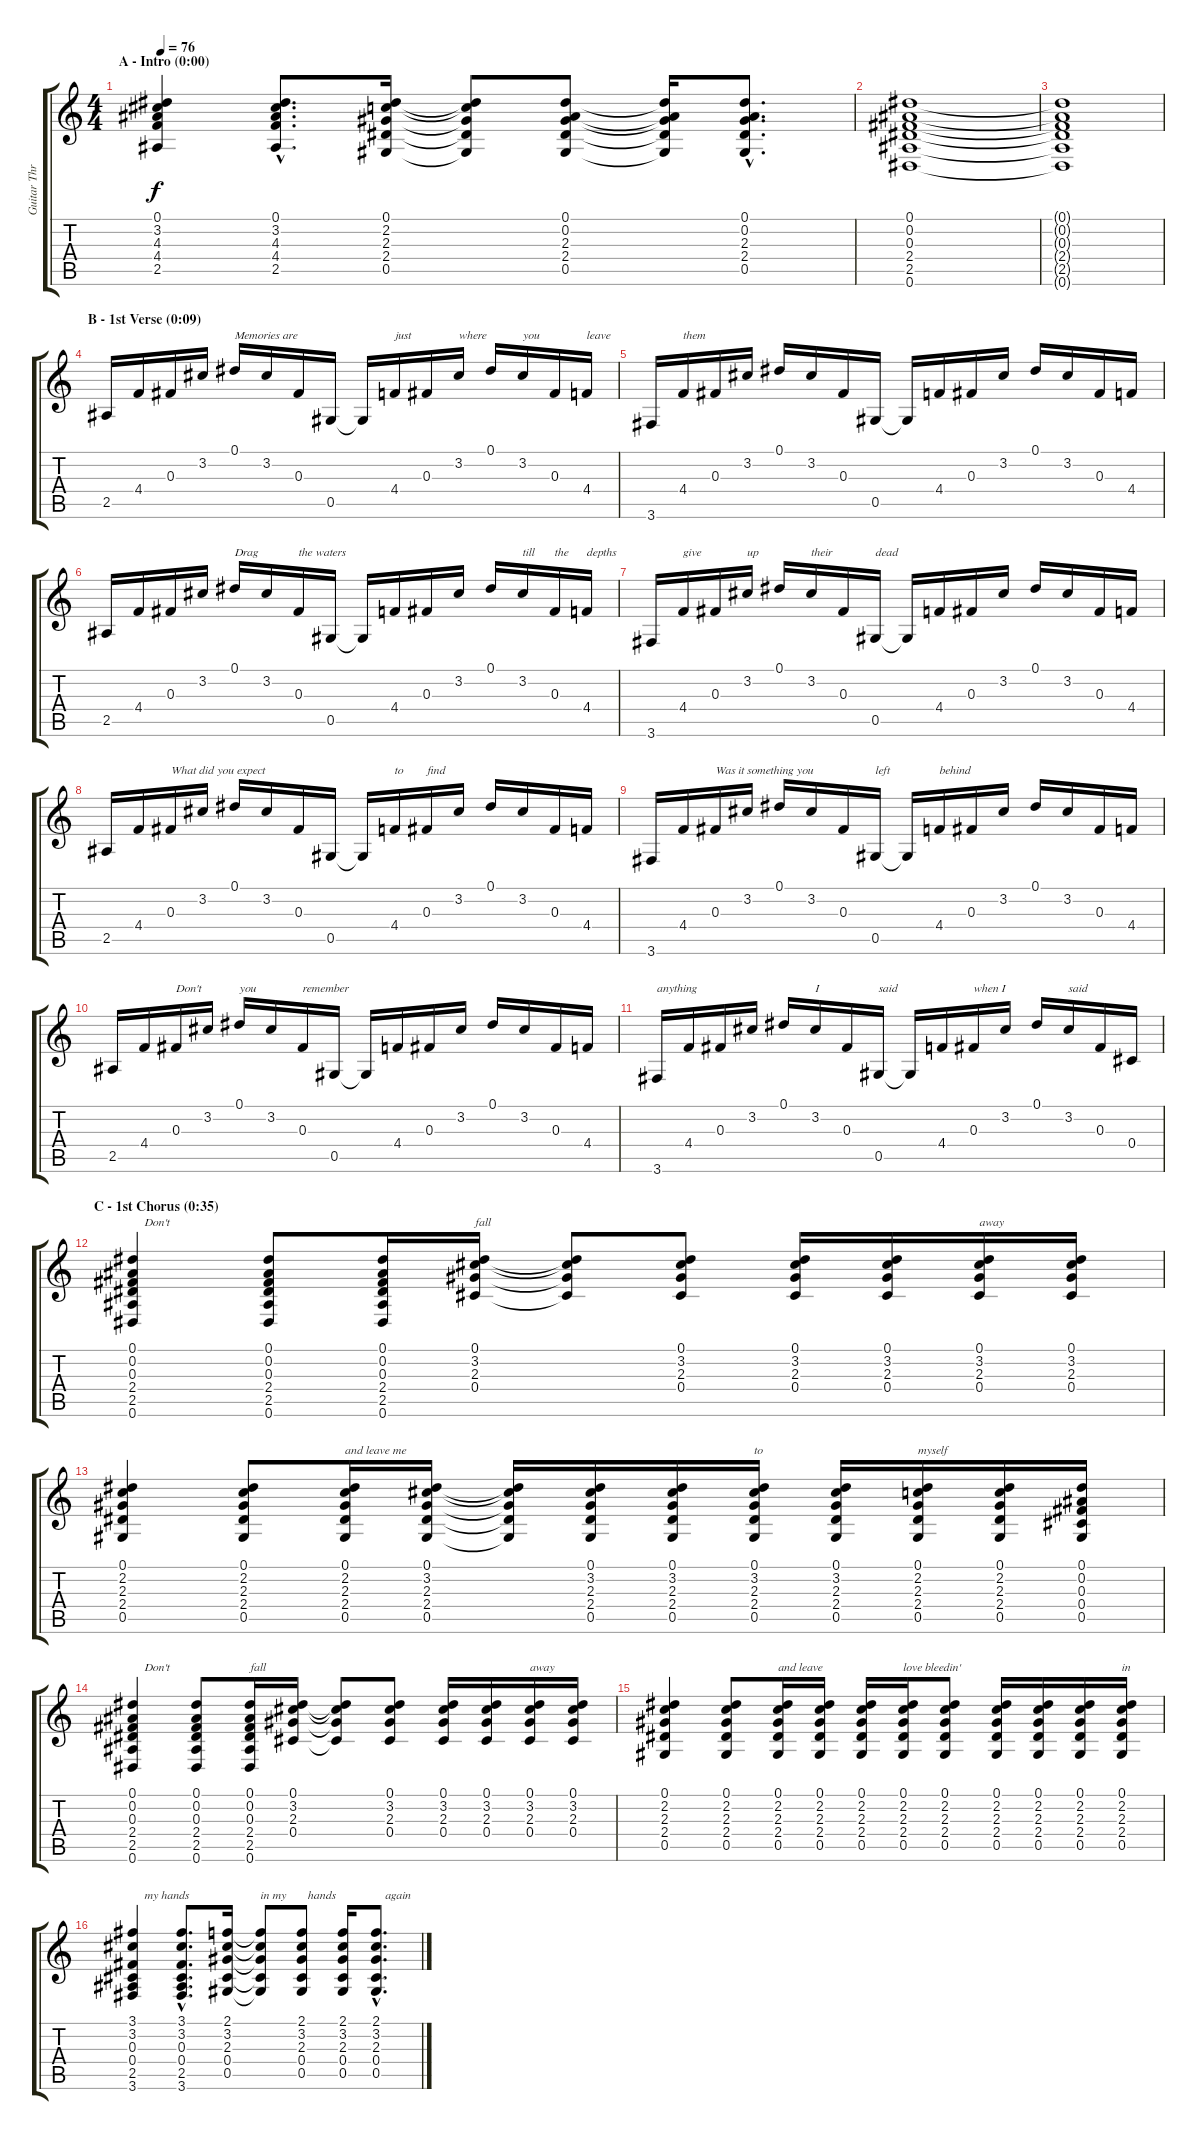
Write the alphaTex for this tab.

\track ("Guitar Three" "Guitar Thr") {instrument acousticguitarsteel}
\staff {score tabs}
\tuning (Eb4 Bb3 Gb3 Db3 Ab2 Eb2) {hide}
\ts (4 4)
\section ("" "A - Intro (0:00)")
\tempo 76
\clef g2
\ks c
(0.1 3.2 4.3 4.4 2.5).4{dy f instrument acousticguitarsteel} (0.1{hac} 3.2{hac} 4.3{hac} 4.4{hac} 2.5{hac}).8{d} (0.1 2.2 2.3 2.4 0.5).16 (0.1{t} 2.2{t} 2.3{t} 2.4{t} 0.5{t}).8 (0.1 0.2 2.3 2.4 0.5).8 (0.1{t} 0.2{t} 2.3{t} 2.4{t} 0.5{t}).16 (0.1{hac} 0.2{hac} 2.3{hac} 2.4{hac} 0.5{hac}).8{d} |
(0.1 0.2 0.3 2.4 2.5 0.6).1 |
(0.1{t} 0.2{t} 0.3{t} 2.4{t} 2.5{t} 0.6{t}).1 |
\section ("" "B - 1st Verse (0:09)")
2.5.16{instrument electricguitarclean} 4.4.16 0.3.16 3.2.16 0.1.16{txt "Memories are"} 3.2.16 0.3.16 0.5.16 0.5{t}.16 4.4.16{txt "just"} 0.3.16 3.2.16{txt "where"} 0.1.16 3.2.16{txt "you"} 0.3.16 4.4.16{txt "leave"} |
3.6.16 4.4.16{txt "them"} 0.3.16 3.2.16 0.1.16 3.2.16 0.3.16 0.5.16 0.5{t}.16 4.4.16 0.3.16 3.2.16 0.1.16 3.2.16 0.3.16 4.4.16 |
2.5.16 4.4.16 0.3.16 3.2.16 0.1.16{txt "Drag"} 3.2.16 0.3.16{txt "the waters"} 0.5.16 0.5{t}.16 4.4.16 0.3.16 3.2.16 0.1.16 3.2.16{txt "till"} 0.3.16{txt "the"} 4.4.16{txt "depths"} |
3.6.16 4.4.16{txt "give"} 0.3.16 3.2.16{txt "up"} 0.1.16 3.2.16{txt "their"} 0.3.16 0.5.16{txt "dead"} 0.5{t}.16 4.4.16 0.3.16 3.2.16 0.1.16 3.2.16 0.3.16 4.4.16 |
2.5.16 4.4.16 0.3.16{txt "What did you expect"} 3.2.16 0.1.16 3.2.16 0.3.16 0.5.16 0.5{t}.16 4.4.16{txt "to"} 0.3.16{txt "find"} 3.2.16 0.1.16 3.2.16 0.3.16 4.4.16 |
3.6.16 4.4.16 0.3.16{txt "Was it something you"} 3.2.16 0.1.16 3.2.16 0.3.16 0.5.16{txt "left"} 0.5{t}.16 4.4.16{txt "behind"} 0.3.16 3.2.16 0.1.16 3.2.16 0.3.16 4.4.16 |
2.5.16 4.4.16 0.3.16{txt "Don't"} 3.2.16 0.1.16{txt "you"} 3.2.16 0.3.16{txt "remember"} 0.5.16 0.5{t}.16 4.4.16 0.3.16 3.2.16 0.1.16 3.2.16 0.3.16 4.4.16 |
3.6.16{txt "anything"} 4.4.16 0.3.16 3.2.16 0.1.16 3.2.16{txt "I"} 0.3.16 0.5.16{txt "said"} 0.5{t}.16 4.4.16 0.3.16{txt "when I"} 3.2.16 0.1.16 3.2.16{txt "said"} 0.3.16 0.4.16 |
\section ("" "C - 1st Chorus (0:35)")
(0.1 0.2 0.3 2.4 2.5 0.6).4{txt "    Don't"} (0.1 0.2 0.3 2.4 2.5 0.6).8 (0.1 0.2 0.3 2.4 2.5 0.6).16 (0.1 3.2 2.3 0.4).16{txt "fall"} (0.1{t} 3.2{t} 2.3{t} 0.4{t}).8 (0.1 3.2 2.3 0.4).8 (0.1 3.2 2.3 0.4).16 (0.1 3.2 2.3 0.4).16 (0.1 3.2 2.3 0.4).16{txt "away"} (0.1 3.2 2.3 0.4).16 |
(0.1 2.2 2.3 2.4 0.5).4 (0.1 2.2 2.3 2.4 0.5).8 (0.1 2.2 2.3 2.4 0.5).16{txt "and leave me"} (0.1 3.2 2.3 2.4 0.5).16 (0.1{t} 3.2{t} 2.3{t} 2.4{t} 0.5{t}).16 (0.1 3.2 2.3 2.4 0.5).16 (0.1 3.2 2.3 2.4 0.5).16 (0.1 3.2 2.3 2.4 0.5).16{txt "to"} (0.1 3.2 2.3 2.4 0.5).16 (0.1 2.2 2.3 2.4 0.5).16{txt "myself"} (0.1 2.2 2.3 2.4 0.5).16 (0.1 0.2 0.3 0.4 0.5).16 |
(0.1 0.2 0.3 2.4 2.5 0.6).4{txt "    Don't"} (0.1 0.2 0.3 2.4 2.5 0.6).8 (0.1 0.2 0.3 2.4 2.5 0.6).16{txt "fall"} (0.1 3.2 2.3 0.4).16 (0.1{t} 3.2{t} 2.3{t} 0.4{t}).8 (0.1 3.2 2.3 0.4).8 (0.1 3.2 2.3 0.4).16 (0.1 3.2 2.3 0.4).16 (0.1 3.2 2.3 0.4).16{txt "away"} (0.1 3.2 2.3 0.4).16 |
(0.1 2.2 2.3 2.4 0.5).4 (0.1 2.2 2.3 2.4 0.5).8 (0.1 2.2 2.3 2.4 0.5).16{txt "and leave"} (0.1 2.2 2.3 2.4 0.5).16 (0.1 2.2 2.3 2.4 0.5).16 (0.1 2.2 2.3 2.4 0.5).16{txt "love bleedin'"} (0.1 2.2 2.3 2.4 0.5).8 (0.1 2.2 2.3 2.4 0.5).16 (0.1 2.2 2.3 2.4 0.5).16 (0.1 2.2 2.3 2.4 0.5).16 (0.1 2.2 2.3 2.4 0.5).16{txt "in"} |
(3.1 3.2 0.3 0.4 2.5 3.6).4{txt "    my hands"} (3.1{hac} 3.2{hac} 0.3{hac} 0.4{hac} 2.5{hac} 3.6{hac}).8{d} (2.1 3.2 2.3 0.4 0.5).16 (2.1{t} 3.2{t} 2.3{t} 0.4{t} 0.5{t}).8{txt "in my"} (2.1 3.2 2.3 0.4 0.5).8{txt "  hands"} (2.1 3.2 2.3 0.4 0.5).16 (2.1{hac} 3.2{hac} 2.3{hac} 0.4{hac} 0.5{hac}).8{d txt "   again"}
